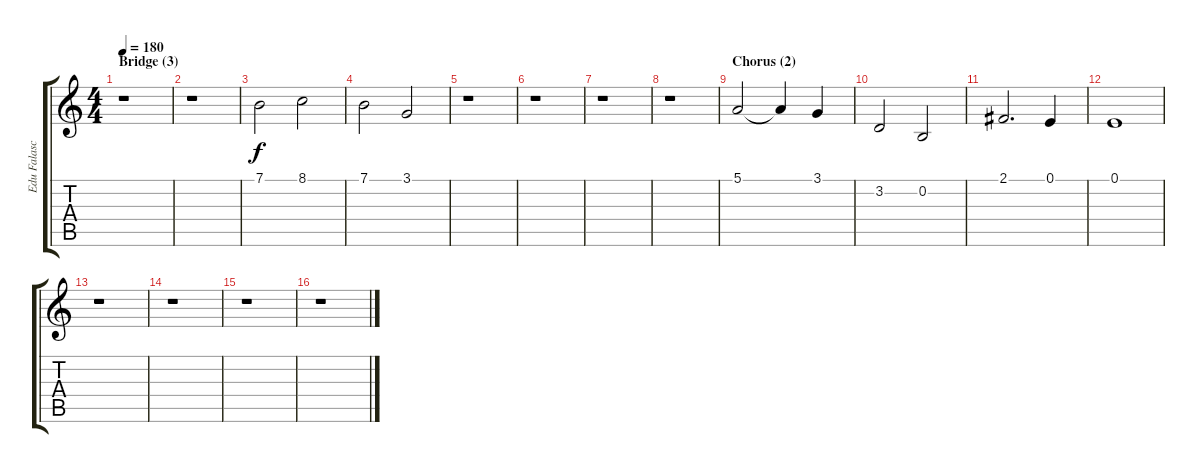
\track ("Edu Falaschi" "Edu Falasc") {instrument clarinet}
\staff {score tabs}
\tuning (E4 B3 G3 D3 A2 E2) {hide}
\ts (4 4)
\section ("" "Bridge (3)")
\tempo 180
\clef g2
\ks c
r.1{dy f} |
r.1 |
7.1.2 8.1.2 |
7.1.2 3.1.2 |
r.1 |
r.1 |
r.1 |
r.1 |
\section ("" "Chorus (2)")
5.1.2 5.1{t}.4 3.1.4 |
3.2.2 0.2.2 |
2.1.2{d} 0.1.4 |
0.1.1 |
r.1 |
r.1 |
r.1 |
r.1
